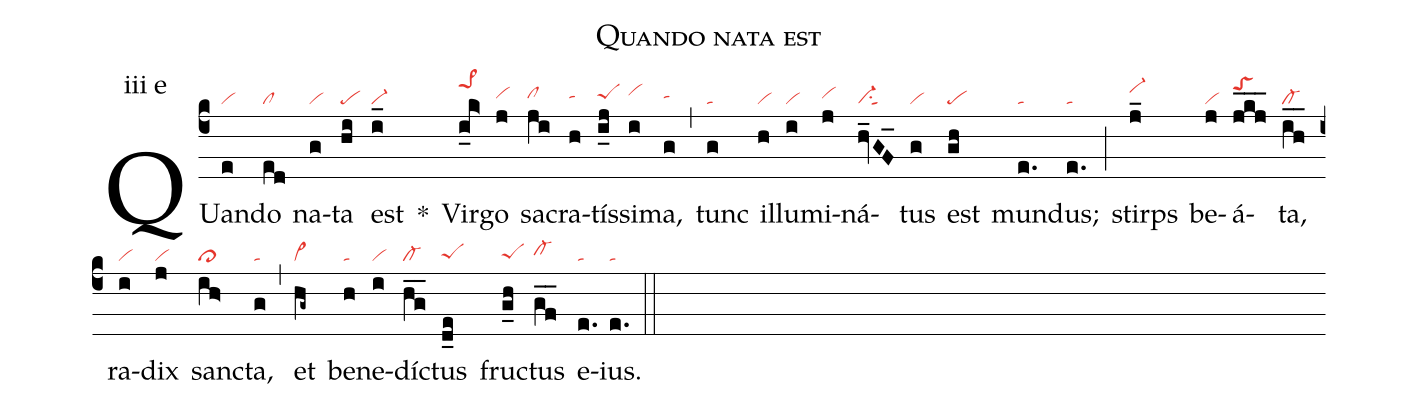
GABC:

name: Quando nata est;
annotation: iii e;
mode: 3;
nabc-lines: 1;
%%
(c4)
QUan(e|vi)do(ed|cl) na(g|vi)ta(hi|pe) est(i_|vi-) *()
Vir(i_0k>|pe>1hl)go(j|vihh) sa(ji|clhh)cra(h|tahh)tís(i_j|peShh)si(i|vihi)ma,(g|tahh) (,)
tunc(g|ta) il(h|vi)lu(i|vi)mi(j|vihh)ná(hv_GF_|vi-su1sut1)tus(g|vi) est(gh|pe) mun(e.|ta)dus;(e.|ta) (;)
stirps(j_|vi-hj) be(j|vi)á(jkj___|toShk)ta,(ih__|cl-) ra(i|vi)dix(j|vi) san(ih>|cl>)cta,(g|ta) (,)
et(hg~|vi>) be(h|ta)ne(i|vi)díc(hg__|cl-)tus(d_e|peShg) fruc(g_h|peShg)tus(gf__|cl-hh) e(e.|ta)ius.(e.|ta) (::)
